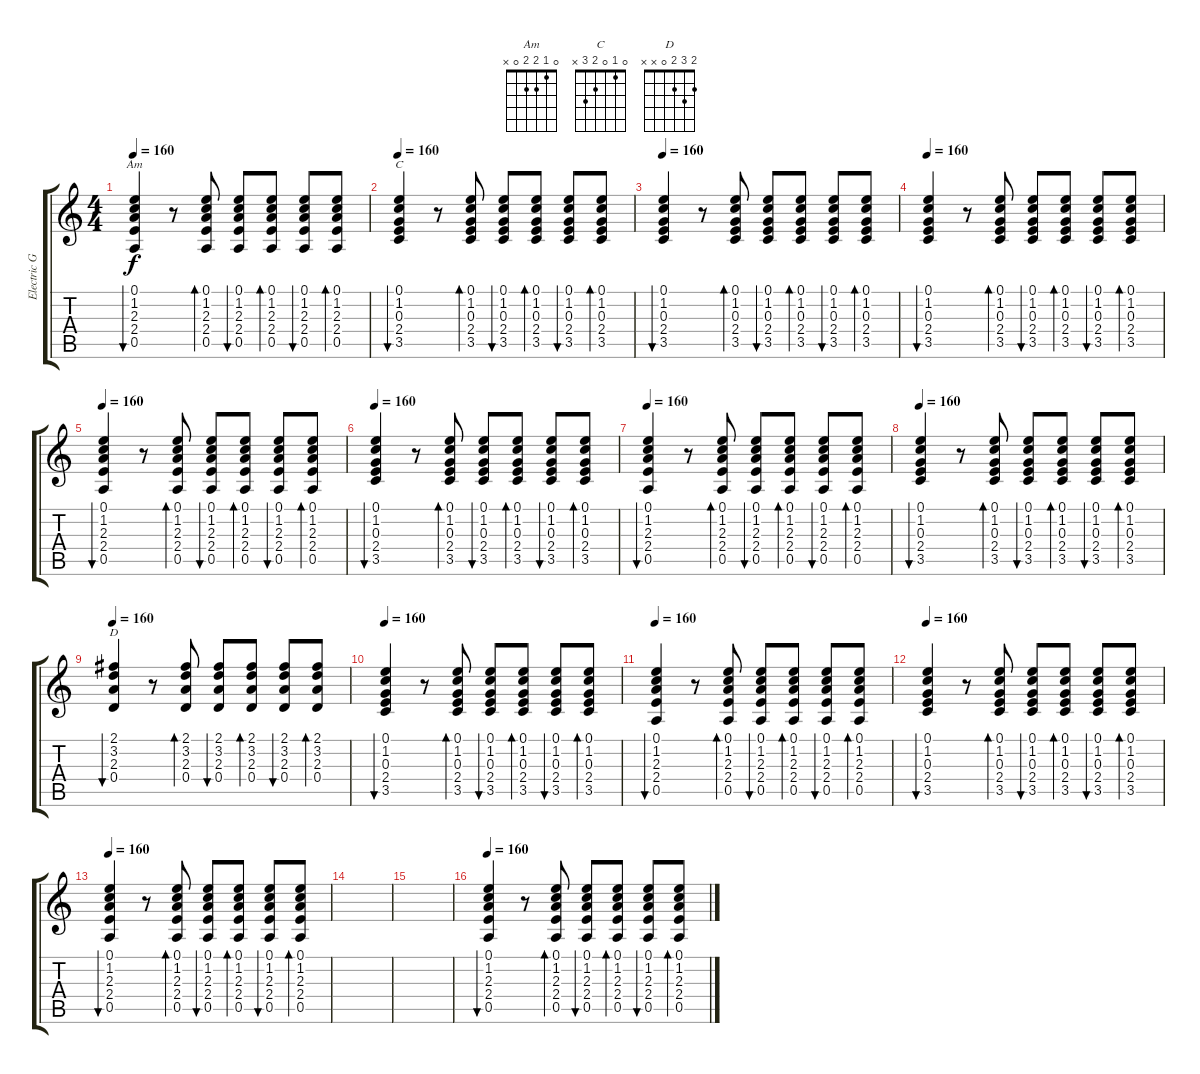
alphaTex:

\track ("Electric Guitar" "Electric G") {instrument acousticguitarnylon}
\staff {score tabs}
\tuning (E4 B3 G3 D3 A2 E2) {hide}
\chord ("Am" 0 1 2 2 0 x)
\chord ("C" 0 1 0 2 3 x)
\chord ("D" 2 3 2 0 x x)
\ts (4 4)
\tempo 160
\clef g2
\ks c
(0.1 1.2 2.3 2.4 0.5).4{bu 60 ch "Am" dy f} r.8 (0.1 1.2 2.3 2.4 0.5).8{bd 60} (0.1 1.2 2.3 2.4 0.5).8{bu 60} (0.1 1.2 2.3 2.4 0.5).8{bd 60} (0.1 1.2 2.3 2.4 0.5).8{bu 60} (0.1 1.2 2.3 2.4 0.5).8{bd 60} |
\tempo 160
(0.1 1.2 0.3 2.4 3.5).4{bu 60 ch "C"} r.8 (0.1 1.2 0.3 2.4 3.5).8{bd 60} (0.1 1.2 0.3 2.4 3.5).8{bu 60} (0.1 1.2 0.3 2.4 3.5).8{bd 60} (0.1 1.2 0.3 2.4 3.5).8{bu 60} (0.1 1.2 0.3 2.4 3.5).8{bd 60} |
\tempo 160
(0.1 1.2 0.3 2.4 3.5).4{bu 60} r.8 (0.1 1.2 0.3 2.4 3.5).8{bd 60} (0.1 1.2 0.3 2.4 3.5).8{bu 60} (0.1 1.2 0.3 2.4 3.5).8{bd 60} (0.1 1.2 0.3 2.4 3.5).8{bu 60} (0.1 1.2 0.3 2.4 3.5).8{bd 60} |
\tempo 160
(0.1 1.2 0.3 2.4 3.5).4{bu 60} r.8 (0.1 1.2 0.3 2.4 3.5).8{bd 60} (0.1 1.2 0.3 2.4 3.5).8{bu 60} (0.1 1.2 0.3 2.4 3.5).8{bd 60} (0.1 1.2 0.3 2.4 3.5).8{bu 60} (0.1 1.2 0.3 2.4 3.5).8{bd 60} |
\tempo 160
(0.1 1.2 2.3 2.4 0.5).4{bu 60} r.8 (0.1 1.2 2.3 2.4 0.5).8{bd 60} (0.1 1.2 2.3 2.4 0.5).8{bu 60} (0.1 1.2 2.3 2.4 0.5).8{bd 60} (0.1 1.2 2.3 2.4 0.5).8{bu 60} (0.1 1.2 2.3 2.4 0.5).8{bd 60} |
\tempo 160
(0.1 1.2 0.3 2.4 3.5).4{bu 60} r.8 (0.1 1.2 0.3 2.4 3.5).8{bd 60} (0.1 1.2 0.3 2.4 3.5).8{bu 60} (0.1 1.2 0.3 2.4 3.5).8{bd 60} (0.1 1.2 0.3 2.4 3.5).8{bu 60} (0.1 1.2 0.3 2.4 3.5).8{bd 60} |
\tempo 160
(0.1 1.2 2.3 2.4 0.5).4{bu 60} r.8 (0.1 1.2 2.3 2.4 0.5).8{bd 60} (0.1 1.2 2.3 2.4 0.5).8{bu 60} (0.1 1.2 2.3 2.4 0.5).8{bd 60} (0.1 1.2 2.3 2.4 0.5).8{bu 60} (0.1 1.2 2.3 2.4 0.5).8{bd 60} |
\tempo 160
(0.1 1.2 0.3 2.4 3.5).4{bu 60} r.8 (0.1 1.2 0.3 2.4 3.5).8{bd 60} (0.1 1.2 0.3 2.4 3.5).8{bu 60} (0.1 1.2 0.3 2.4 3.5).8{bd 60} (0.1 1.2 0.3 2.4 3.5).8{bu 60} (0.1 1.2 0.3 2.4 3.5).8{bd 60} |
\tempo 160
(2.1 3.2 2.3 0.4).4{bu 60 ch "D"} r.8 (2.1 3.2 2.3 0.4).8{bd 60} (2.1 3.2 2.3 0.4).8{bu 60} (2.1 3.2 2.3 0.4).8{bd 60} (2.1 3.2 2.3 0.4).8{bu 60} (2.1 3.2 2.3 0.4).8{bd 60} |
\tempo 160
(0.1 1.2 0.3 2.4 3.5).4{bu 60} r.8 (0.1 1.2 0.3 2.4 3.5).8{bd 60} (0.1 1.2 0.3 2.4 3.5).8{bu 60} (0.1 1.2 0.3 2.4 3.5).8{bd 60} (0.1 1.2 0.3 2.4 3.5).8{bu 60} (0.1 1.2 0.3 2.4 3.5).8{bd 60} |
\tempo 160
(0.1 1.2 2.3 2.4 0.5).4{bu 60} r.8 (0.1 1.2 2.3 2.4 0.5).8{bd 60} (0.1 1.2 2.3 2.4 0.5).8{bu 60} (0.1 1.2 2.3 2.4 0.5).8{bd 60} (0.1 1.2 2.3 2.4 0.5).8{bu 60} (0.1 1.2 2.3 2.4 0.5).8{bd 60} |
\tempo 160
(0.1 1.2 0.3 2.4 3.5).4{bu 60} r.8 (0.1 1.2 0.3 2.4 3.5).8{bd 60} (0.1 1.2 0.3 2.4 3.5).8{bu 60} (0.1 1.2 0.3 2.4 3.5).8{bd 60} (0.1 1.2 0.3 2.4 3.5).8{bu 60} (0.1 1.2 0.3 2.4 3.5).8{bd 60} |
\tempo 160
(0.1 1.2 2.3 2.4 0.5).4{bu 60} r.8 (0.1 1.2 2.3 2.4 0.5).8{bd 60} (0.1 1.2 2.3 2.4 0.5).8{bu 60} (0.1 1.2 2.3 2.4 0.5).8{bd 60} (0.1 1.2 2.3 2.4 0.5).8{bu 60} (0.1 1.2 2.3 2.4 0.5).8{bd 60} |
|
|
\tempo 160
(0.1 1.2 2.3 2.4 0.5).4{bu 60} r.8 (0.1 1.2 2.3 2.4 0.5).8{bd 60} (0.1 1.2 2.3 2.4 0.5).8{bu 60} (0.1 1.2 2.3 2.4 0.5).8{bd 60} (0.1 1.2 2.3 2.4 0.5).8{bu 60} (0.1 1.2 2.3 2.4 0.5).8{bd 60}
